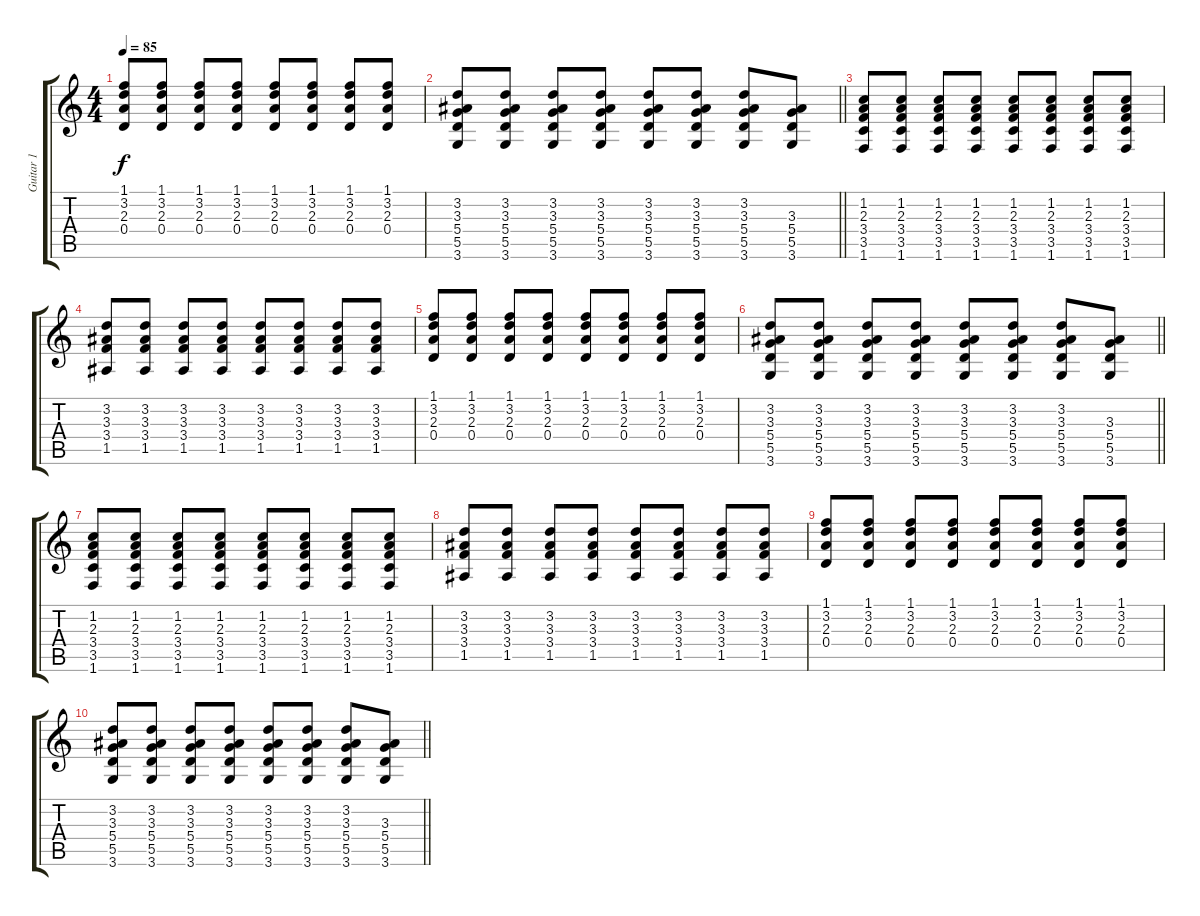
\track ("Guitar 1" "Guitar 1") {instrument acousticguitarsteel}
\staff {score tabs}
\tuning (E4 B3 G3 D3 A2 E2) {hide}
\ts (4 4)
\tempo 85
\clef g2
\ks c
(1.1 3.2 2.3 0.4).8{dy f} (1.1 3.2 2.3 0.4).8 (1.1 3.2 2.3 0.4).8 (1.1 3.2 2.3 0.4).8 (1.1 3.2 2.3 0.4).8 (1.1 3.2 2.3 0.4).8 (1.1 3.2 2.3 0.4).8 (1.1 3.2 2.3 0.4).8 |
\barLineRight lightlight
(3.2 3.3 5.4 5.5 3.6).8 (3.2 3.3 5.4 5.5 3.6).8 (3.2 3.3 5.4 5.5 3.6).8 (3.2 3.3 5.4 5.5 3.6).8 (3.2 3.3 5.4 5.5 3.6).8 (3.2 3.3 5.4 5.5 3.6).8 (3.2 3.3 5.4 5.5 3.6).8 (3.3 5.4 5.5 3.6).8 |
(1.2 2.3 3.4 3.5 1.6).8 (1.2 2.3 3.4 3.5 1.6).8 (1.2 2.3 3.4 3.5 1.6).8 (1.2 2.3 3.4 3.5 1.6).8 (1.2 2.3 3.4 3.5 1.6).8 (1.2 2.3 3.4 3.5 1.6).8 (1.2 2.3 3.4 3.5 1.6).8 (1.2 2.3 3.4 3.5 1.6).8 |
(3.2 3.3 3.4 1.5).8 (3.2 3.3 3.4 1.5).8 (3.2 3.3 3.4 1.5).8 (3.2 3.3 3.4 1.5).8 (3.2 3.3 3.4 1.5).8 (3.2 3.3 3.4 1.5).8 (3.2 3.3 3.4 1.5).8 (3.2 3.3 3.4 1.5).8 |
(1.1 3.2 2.3 0.4).8 (1.1 3.2 2.3 0.4).8 (1.1 3.2 2.3 0.4).8 (1.1 3.2 2.3 0.4).8 (1.1 3.2 2.3 0.4).8 (1.1 3.2 2.3 0.4).8 (1.1 3.2 2.3 0.4).8 (1.1 3.2 2.3 0.4).8 |
\barLineRight lightlight
(3.2 3.3 5.4 5.5 3.6).8 (3.2 3.3 5.4 5.5 3.6).8 (3.2 3.3 5.4 5.5 3.6).8 (3.2 3.3 5.4 5.5 3.6).8 (3.2 3.3 5.4 5.5 3.6).8 (3.2 3.3 5.4 5.5 3.6).8 (3.2 3.3 5.4 5.5 3.6).8 (3.3 5.4 5.5 3.6).8 |
(1.2 2.3 3.4 3.5 1.6).8 (1.2 2.3 3.4 3.5 1.6).8 (1.2 2.3 3.4 3.5 1.6).8 (1.2 2.3 3.4 3.5 1.6).8 (1.2 2.3 3.4 3.5 1.6).8 (1.2 2.3 3.4 3.5 1.6).8 (1.2 2.3 3.4 3.5 1.6).8 (1.2 2.3 3.4 3.5 1.6).8 |
(3.2 3.3 3.4 1.5).8 (3.2 3.3 3.4 1.5).8 (3.2 3.3 3.4 1.5).8 (3.2 3.3 3.4 1.5).8 (3.2 3.3 3.4 1.5).8 (3.2 3.3 3.4 1.5).8 (3.2 3.3 3.4 1.5).8 (3.2 3.3 3.4 1.5).8 |
(1.1 3.2 2.3 0.4).8 (1.1 3.2 2.3 0.4).8 (1.1 3.2 2.3 0.4).8 (1.1 3.2 2.3 0.4).8 (1.1 3.2 2.3 0.4).8 (1.1 3.2 2.3 0.4).8 (1.1 3.2 2.3 0.4).8 (1.1 3.2 2.3 0.4).8 |
\barLineRight lightlight
(3.2 3.3 5.4 5.5 3.6).8 (3.2 3.3 5.4 5.5 3.6).8 (3.2 3.3 5.4 5.5 3.6).8 (3.2 3.3 5.4 5.5 3.6).8 (3.2 3.3 5.4 5.5 3.6).8 (3.2 3.3 5.4 5.5 3.6).8 (3.2 3.3 5.4 5.5 3.6).8 (3.3 5.4 5.5 3.6).8
